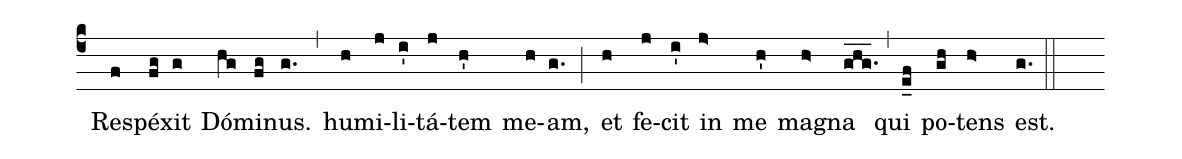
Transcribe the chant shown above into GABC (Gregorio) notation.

%%
(c4) () Re(f)spé(fg)xit(g) Dó(hg)mi(fg)nus.(g.) (,) hu(h)mi(j)li(i')tá(j)tem(h') me(h)am,(g.) (;) et(h) fe(j)cit(i') in(j>) me(h') ma(h>)gna(g_h_g_.) (,) qui(e_f) po(gh)tens(h>) est.(g.) (::)
